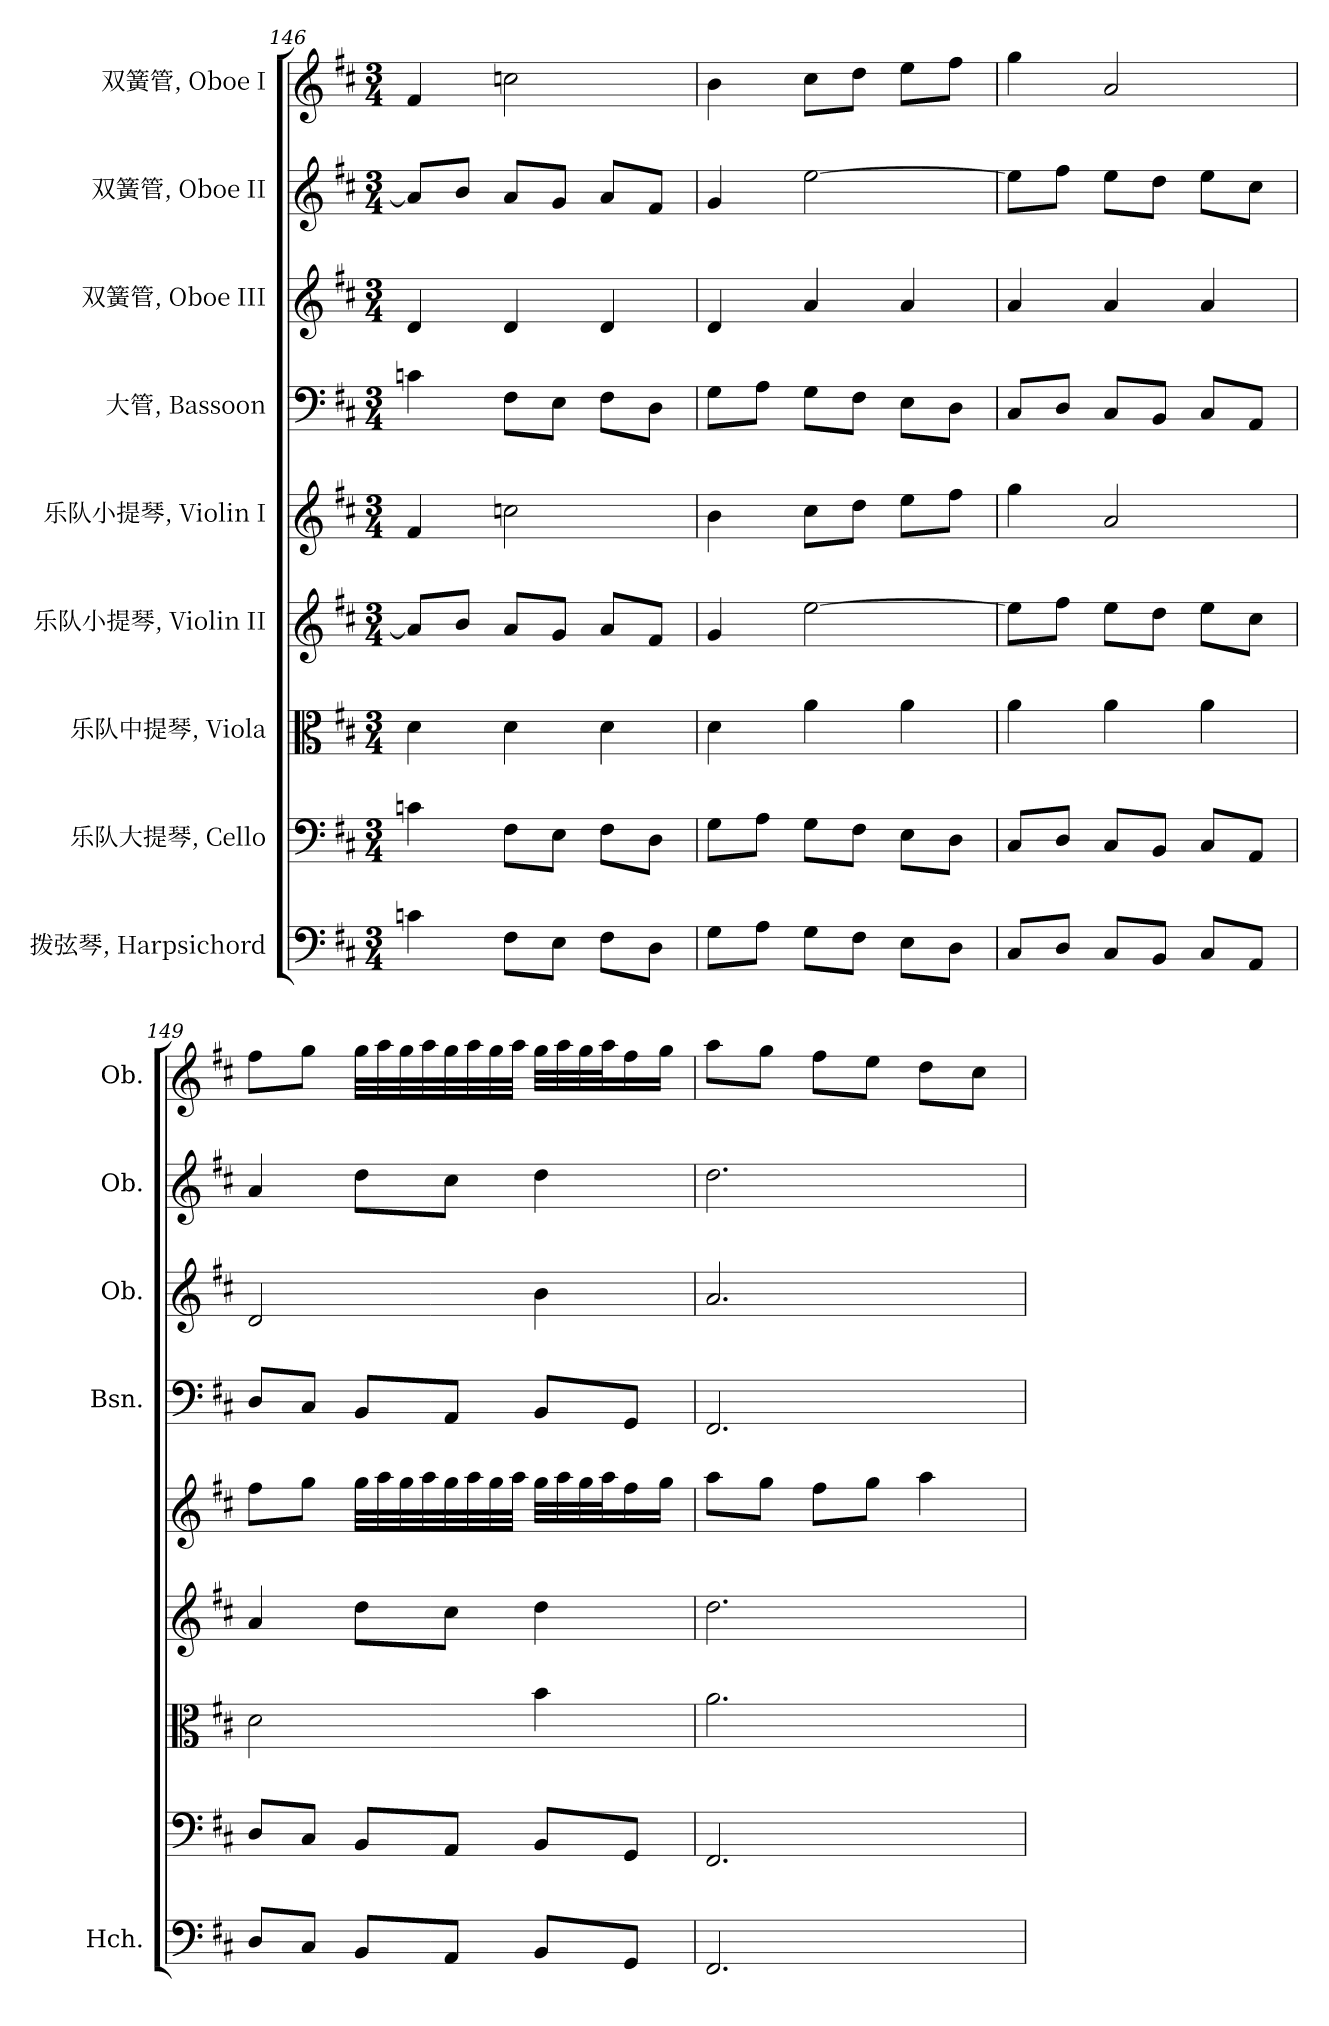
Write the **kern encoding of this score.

**kern	**kern	**kern	**kern	**kern	**kern	**kern	**kern	**kern
*part9	*part8	*part7	*part6	*part5	*part4	*part3	*part2	*part1
*staff9	*staff8	*staff7	*staff6	*staff5	*staff4	*staff3	*staff2	*staff1
*I"拨弦琴, Harpsichord	*I"乐队大提琴, Cello	*I"乐队中提琴, Viola	*I"乐队小提琴, Violin II	*I"乐队小提琴, Violin I	*I"大管, Bassoon	*I"双簧管, Oboe III	*I"双簧管, Oboe II	*I"双簧管, Oboe I
*I'Hch.	*	*	*	*	*I'Bsn.	*I'Ob.	*I'Ob.	*I'Ob.
*clefF4	*clefF4	*clefC3	*clefG2	*clefG2	*clefF4	*clefG2	*clefG2	*clefG2
*k[f#c#]	*k[f#c#]	*k[f#c#]	*k[f#c#]	*k[f#c#]	*k[f#c#]	*k[f#c#]	*k[f#c#]	*k[f#c#]
*M3/4	*M3/4	*M3/4	*M3/4	*M3/4	*M3/4	*M3/4	*M3/4	*M3/4
=146	=146	=146	=146	=146	=146	=146	=146	=146
4cn\	4cn\	4d\	8a/L]	4f#/	4cn\	4d/	8a/L]	4f#/
.	.	.	8b/J	.	.	.	8b/J	.
8F#\L	8F#\L	4d\	8a/L	2ccn\	8F#\L	4d/	8a/L	2ccn\
8E\J	8E\J	.	8g/J	.	8E\J	.	8g/J	.
8F#\L	8F#\L	4d\	8a/L	.	8F#\L	4d/	8a/L	.
8D\J	8D\J	.	8f#/J	.	8D\J	.	8f#/J	.
=147	=147	=147	=147	=147	=147	=147	=147	=147
8G\L	8G\L	4d\	4g/	4b\	8G\L	4d/	4g/	4b\
8A\J	8A\J	.	.	.	8A\J	.	.	.
8G\L	8G\L	4a\	[2ee\	8cc#\L	8G\L	4a/	[2ee\	8cc#\L
8F#\J	8F#\J	.	.	8dd\J	8F#\J	.	.	8dd\J
8E\L	8E\L	4a\	.	8ee\L	8E\L	4a/	.	8ee\L
8D\J	8D\J	.	.	8ff#\J	8D\J	.	.	8ff#\J
=148	=148	=148	=148	=148	=148	=148	=148	=148
8C#/L	8C#/L	4a\	8ee\L]	4gg\	8C#/L	4a/	8ee\L]	4gg\
8D/J	8D/J	.	8ff#\J	.	8D/J	.	8ff#\J	.
8C#/L	8C#/L	4a\	8ee\L	2a/	8C#/L	4a/	8ee\L	2a/
8BB/J	8BB/J	.	8dd\J	.	8BB/J	.	8dd\J	.
8C#/L	8C#/L	4a\	8ee\L	.	8C#/L	4a/	8ee\L	.
8AA/J	8AA/J	.	8cc#\J	.	8AA/J	.	8cc#\J	.
=149	=149	=149	=149	=149	=149	=149	=149	=149
8D/L	8D/L	2d\	4a/	8ff#\L	8D/L	2d/	4a/	8ff#\L
8C#/J	8C#/J	.	.	8gg\J	8C#/J	.	.	8gg\J
8BB/L	8BB/L	.	8dd\L	32gg\LLL	8BB/L	.	8dd\L	32gg\LLL
.	.	.	.	32aa\	.	.	.	32aa\
.	.	.	.	32gg\	.	.	.	32gg\
.	.	.	.	32aa\	.	.	.	32aa\
8AA/J	8AA/J	.	8cc#\J	32gg\	8AA/J	.	8cc#\J	32gg\
.	.	.	.	32aa\	.	.	.	32aa\
.	.	.	.	32gg\	.	.	.	32gg\
.	.	.	.	32aa\JJJ	.	.	.	32aa\JJJ
8BB/L	8BB/L	4b\	4dd\	32gg\LLL	8BB/L	4b\	4dd\	32gg\LLL
.	.	.	.	32aa\	.	.	.	32aa\
.	.	.	.	32gg\	.	.	.	32gg\
.	.	.	.	32aa\J	.	.	.	32aa\J
8GG/J	8GG/J	.	.	16ff#\	8GG/J	.	.	16ff#\
.	.	.	.	16gg\JJ	.	.	.	16gg\JJ
!!LO:PB:g=z
=150	=150	=150	=150	=150	=150	=150	=150	=150
2.FF#/	2.FF#/	2.a\	2.dd\	8aa\L	2.FF#/	2.a/	2.dd\	8aa\L
.	.	.	.	8gg\J	.	.	.	8gg\J
.	.	.	.	8ff#\L	.	.	.	8ff#\L
.	.	.	.	8gg\J	.	.	.	8ee\J
.	.	.	.	4aa\	.	.	.	8dd\L
.	.	.	.	.	.	.	.	8cc#\J
=	=	=	=	=	=	=	=	=
*-	*-	*-	*-	*-	*-	*-	*-	*-
